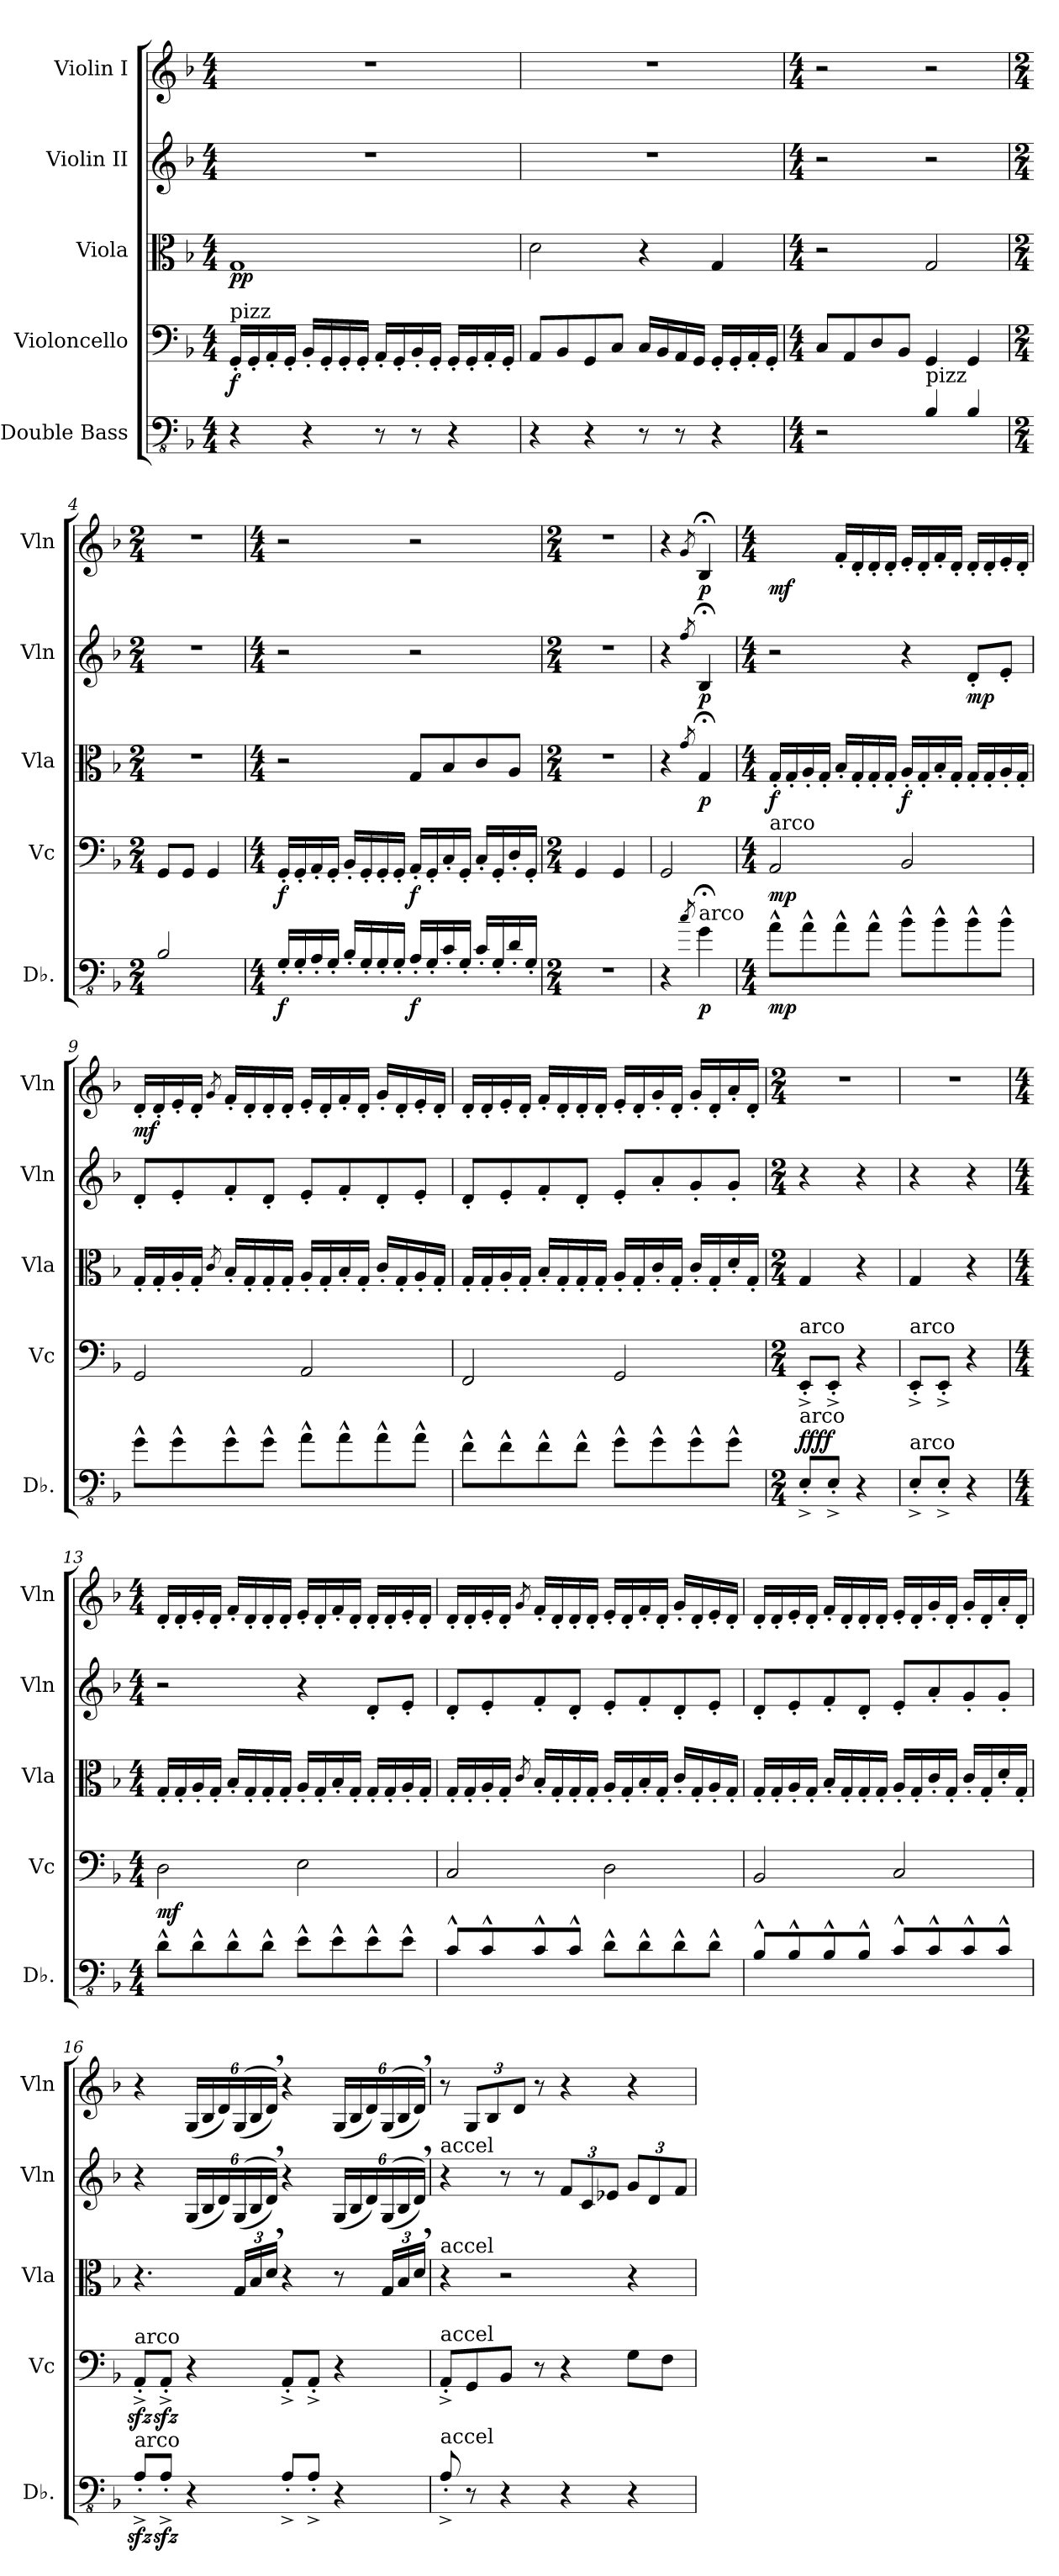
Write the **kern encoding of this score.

**kern	**dynam	**kern	**dynam	**kern	**dynam	**kern	**dynam	**kern	**dynam
*part5	*part5	*part4	*part4	*part3	*part3	*part2	*part2	*part1	*part1
*staff5	*staff5	*staff4	*staff4	*staff3	*staff3	*staff2	*staff2	*staff1	*staff1
*I"Double Bass	*	*I"Violoncello	*	*I"Viola	*	*I"Violin II	*	*I"Violin I	*
*I'Db.	*	*I'Vc	*	*I'Vla	*	*I'Vln	*	*I'Vln	*
*clefFv4	*	*clefF4	*	*clefC3	*	*clefG2	*	*clefG2	*
*ITrd7c12	*	*	*	*	*	*	*	*	*
*k[b-]	*	*k[b-]	*	*k[b-]	*	*k[b-]	*	*k[b-]	*
*M4/4	*	*M4/4	*	*M4/4	*	*M4/4	*	*M4/4	*
*MM45	*	*MM45	*	*MM45	*	*MM45	*	*MM45	*
=1	=1	=1	=1	=1	=1	=1	=1	=1	=1
!	!	!LO:TX:a:t=pizz	!	!	!	!	!	!	!
!	!	!	!LO:DY:b	!	!LO:DY:b	!	!	!	!
4r	.	16GG'/LL	f	1G	pp	1r	.	1r	.
.	.	16GG'/	.	.	.	.	.	.	.
.	.	16AA'/	.	.	.	.	.	.	.
.	.	16GG'/JJ	.	.	.	.	.	.	.
4r	.	16BB-'/LL	.	.	.	.	.	.	.
.	.	16GG'/	.	.	.	.	.	.	.
.	.	16GG'/	.	.	.	.	.	.	.
.	.	16GG'/JJ	.	.	.	.	.	.	.
8r	.	16AA'/LL	.	.	.	.	.	.	.
.	.	16GG'/	.	.	.	.	.	.	.
8r	.	16BB-'/	.	.	.	.	.	.	.
.	.	16GG'/JJ	.	.	.	.	.	.	.
4r	.	16GG'/LL	.	.	.	.	.	.	.
.	.	16GG'/	.	.	.	.	.	.	.
.	.	16AA'/	.	.	.	.	.	.	.
.	.	16GG'/JJ	.	.	.	.	.	.	.
=2	=2	=2	=2	=2	=2	=2	=2	=2	=2
4r	.	8AA/L	.	2d\	.	1r	.	1r	.
.	.	8BB-/	.	.	.	.	.	.	.
4r	.	8GG/	.	.	.	.	.	.	.
.	.	8C/J	.	.	.	.	.	.	.
8r	.	16C/LL	.	4r	.	.	.	.	.
.	.	16BB-/	.	.	.	.	.	.	.
8r	.	16AA/	.	.	.	.	.	.	.
.	.	16GG/JJ	.	.	.	.	.	.	.
4r	.	16GG'/LL	.	4G/	.	.	.	.	.
.	.	16GG'/	.	.	.	.	.	.	.
.	.	16AA'/	.	.	.	.	.	.	.
.	.	16GG'/JJ	.	.	.	.	.	.	.
=3	=3	=3	=3	=3	=3	=3	=3	=3	=3
*M4/4	*	*M4/4	*	*M4/4	*	*M4/4	*	*M4/4	*
2r	.	8C/L	.	2r	.	2r	.	2r	.
.	.	8AA/	.	.	.	.	.	.	.
.	.	8D/	.	.	.	.	.	.	.
.	.	8BB-/J	.	.	.	.	.	.	.
!LO:TX:a:t=pizz	!	!	!	!	!	!	!	!	!
4BBB-/	.	4GG/	.	2G/	.	2r	.	2r	.
4BBB-/	.	4GG/	.	.	.	.	.	.	.
!!LO:LB:g=z
=4	=4	=4	=4	=4	=4	=4	=4	=4	=4
*M2/4	*	*M2/4	*	*M2/4	*	*M2/4	*	*M2/4	*
2BBB-/	.	8GG/L	.	2r	.	2r	.	2r	.
.	.	8GG/J	.	.	.	.	.	.	.
.	.	4GG/	.	.	.	.	.	.	.
=5	=5	=5	=5	=5	=5	=5	=5	=5	=5
*M4/4	*	*M4/4	*	*M4/4	*	*M4/4	*	*M4/4	*
!	!LO:DY:b	!	!LO:DY:b	!	!	!	!	!	!
16GGG'/LL	f	16GG'/LL	f	2r	.	2r	.	2r	.
16GGG'/	.	16GG'/	.	.	.	.	.	.	.
16AAA'/	.	16AA'/	.	.	.	.	.	.	.
16GGG'/JJ	.	16GG'/JJ	.	.	.	.	.	.	.
16BBB-'/LL	.	16BB-'/LL	.	.	.	.	.	.	.
16GGG'/	.	16GG'/	.	.	.	.	.	.	.
16GGG'/	.	16GG'/	.	.	.	.	.	.	.
16GGG'/JJ	.	16GG'/JJ	.	.	.	.	.	.	.
!	!LO:DY:b	!	!LO:DY:b	!	!	!	!	!	!
16AAA'/LL	f	16AA'/LL	f	8G/L	.	2r	.	2r	.
16GGG'/	.	16GG'/	.	.	.	.	.	.	.
16CC'/	.	16C'/	.	8B-/	.	.	.	.	.
16GGG'/JJ	.	16GG'/JJ	.	.	.	.	.	.	.
16CC'/LL	.	16C'/LL	.	8c/	.	.	.	.	.
16GGG'/	.	16GG'/	.	.	.	.	.	.	.
16DD'/	.	16D'/	.	8A/J	.	.	.	.	.
16GGG'/JJ	.	16GG'/JJ	.	.	.	.	.	.	.
=6	=6	=6	=6	=6	=6	=6	=6	=6	=6
*M2/4	*	*M2/4	*	*M2/4	*	*M2/4	*	*M2/4	*
2r	.	4GG/	.	2r	.	2r	.	2r	.
.	.	4GG/	.	.	.	.	.	.	.
=7	=7	=7	=7	=7	=7	=7	=7	=7	=7
4r	.	2GG/	.	4r	.	4r	.	4r	.
8qC/	.	.	.	8qg/	.	8qff/	.	8qg/	.
!LO:TX:a:t=arco	!	!	!	!	!	!	!	!	!
!	!LO:DY:b	!	!	!	!LO:DY:b	!	!LO:DY:b	!	!LO:DY:b
4GG;<\	p	.	.	4G;</	p	4B-;</	p	4B-;</	p
!!LO:PB:g=z
=8	=8	=8	=8	=8	=8	=8	=8	=8	=8
*M4/4	*	*M4/4	*	*M4/4	*	*M4/4	*	*M4/4	*
*	*	*	*	*	*	*	*	*MM100	*
!	!	!LO:TX:a:t=arco	!	!	!	!	!	!	!
!	!LO:DY:b	!	!LO:DY:b	!	!LO:DY:b	!	!	!	!LO:DY:b
8AA^^\L	mp	2AA/	mp	16G'/LL	f	2r	.	16d'/LLyy	mf
.	.	.	.	16G'/	.	.	.	16d'/	.
8AA^^\	.	.	.	16A'/	.	.	.	16e'/	.
.	.	.	.	16G'/JJ	.	.	.	16d'/JJ	.
8AA^^\	.	.	.	16B-'/LL	.	.	.	16f'/LL	.
.	.	.	.	16G'/	.	.	.	16d'/	.
8AA^^\J	.	.	.	16G'/	.	.	.	16d'/	.
.	.	.	.	16G'/JJ	.	.	.	16d'/JJ	.
!	!	!	!	!	!LO:DY:b	!	!	!	!
8BB-^^\L	.	2BB-/	.	16A'/LL	f	4r	.	16e'/LL	.
.	.	.	.	16G'/	.	.	.	16d'/	.
8BB-^^\	.	.	.	16B-'/	.	.	.	16f'/	.
.	.	.	.	16G'/JJ	.	.	.	16d'/JJ	.
!	!	!	!	!	!	!	!LO:DY:b	!	!
8BB-^^\	.	.	.	16G'/LL	.	8d'/L	mp	16d'/LL	.
.	.	.	.	16G'/	.	.	.	16d'/	.
8BB-^^\J	.	.	.	16A'/	.	8e'/J	.	16e'/	.
.	.	.	.	16G'/JJ	.	.	.	16d'/JJ	.
=9	=9	=9	=9	=9	=9	=9	=9	=9	=9
!	!	!	!	!	!	!	!	!	!LO:DY:b
8GG^^\L	.	2GG/	.	16G'/LL	.	8d'/L	.	16d'/LL	mf
.	.	.	.	16G'/	.	.	.	16d'/	.
8GG^^\	.	.	.	16A'/	.	8e'/	.	16e'/	.
.	.	.	.	16G'/JJ	.	.	.	16d'/JJ	.
.	.	.	.	8qc/	.	.	.	8qg/	.
8GG^^\	.	.	.	16B-'/LL	.	8f'/	.	16f'/LL	.
.	.	.	.	16G'/	.	.	.	16d'/	.
8GG^^\J	.	.	.	16G'/	.	8d'/J	.	16d'/	.
.	.	.	.	16G'/JJ	.	.	.	16d'/JJ	.
8AA^^\L	.	2AA/	.	16A'/LL	.	8e'/L	.	16e'/LL	.
.	.	.	.	16G'/	.	.	.	16d'/	.
8AA^^\	.	.	.	16B-'/	.	8f'/	.	16f'/	.
.	.	.	.	16G'/JJ	.	.	.	16d'/JJ	.
8AA^^\	.	.	.	16c'/LL	.	8d'/	.	16g'/LL	.
.	.	.	.	16G'/	.	.	.	16d'/	.
8AA^^\J	.	.	.	16A'/	.	8e'/J	.	16e'/	.
.	.	.	.	16G'/JJ	.	.	.	16d'/JJ	.
!!LO:LB:g=z
=10	=10	=10	=10	=10	=10	=10	=10	=10	=10
8FF^^\L	.	2FF/	.	16G'/LL	.	8d'/L	.	16d'/LL	.
.	.	.	.	16G'/	.	.	.	16d'/	.
8FF^^\	.	.	.	16A'/	.	8e'/	.	16e'/	.
.	.	.	.	16G'/JJ	.	.	.	16d'/JJ	.
8FF^^\	.	.	.	16B-'/LL	.	8f'/	.	16f'/LL	.
.	.	.	.	16G'/	.	.	.	16d'/	.
8FF^^\J	.	.	.	16G'/	.	8d'/J	.	16d'/	.
.	.	.	.	16G'/JJ	.	.	.	16d'/JJ	.
8GG^^\L	.	2GG/	.	16A'/LL	.	8e'/L	.	16e'/LL	.
.	.	.	.	16G'/	.	.	.	16d'/	.
8GG^^\	.	.	.	16c'/	.	8a'/	.	16g'/	.
.	.	.	.	16G'/JJ	.	.	.	16d'/JJ	.
8GG^^\	.	.	.	16c'/LL	.	8g'/	.	16g'/LL	.
.	.	.	.	16G'/	.	.	.	16d'/	.
8GG^^\J	.	.	.	16d'/	.	8g'/J	.	16a'/	.
.	.	.	.	16G'/JJ	.	.	.	16d'/JJ	.
=11	=11	=11	=11	=11	=11	=11	=11	=11	=11
*M2/4	*	*M2/4	*	*M2/4	*	*M2/4	*	*M2/4	*
!	!	!LO:TX:a:t=arco	!	!	!	!	!	!	!
!LO:TX:a:t=arco	!	!	!	!	!	!	!	!	!
!	!LO:DY:b	!	!	!	!	!	!	!	!
!	!LO:DY:n=1:a	!	!	!	!	!	!	!	!
8EEE'^/L	ff ff	8EE'^/L	.	4G/	.	4r	.	2r	.
8EEE^'/J	.	8EE^'/J	.	.	.	.	.	.	.
4r	.	4r	.	4r	.	4r	.	.	.
=12	=12	=12	=12	=12	=12	=12	=12	=12	=12
!	!	!LO:TX:a:t=arco	!	!	!	!	!	!	!
!LO:TX:a:t=arco	!	!	!	!	!	!	!	!	!
8EEE'^/L	.	8EE'^/L	.	4G/	.	4r	.	2r	.
8EEE^'/J	.	8EE^'/J	.	.	.	.	.	.	.
4r	.	4r	.	4r	.	4r	.	.	.
=13	=13	=13	=13	=13	=13	=13	=13	=13	=13
*M4/4	*	*M4/4	*	*M4/4	*	*M4/4	*	*M4/4	*
!	!	!	!LO:DY:b	!	!	!	!	!	!
8DD^^\L	.	2D\	mf	16G'/LL	.	2r	.	16d'/LL	.
.	.	.	.	16G'/	.	.	.	16d'/	.
8DD^^\	.	.	.	16A'/	.	.	.	16e'/	.
.	.	.	.	16G'/JJ	.	.	.	16d'/JJ	.
8DD^^\	.	.	.	16B-'/LL	.	.	.	16f'/LL	.
.	.	.	.	16G'/	.	.	.	16d'/	.
8DD^^\J	.	.	.	16G'/	.	.	.	16d'/	.
.	.	.	.	16G'/JJ	.	.	.	16d'/JJ	.
8EE^^\L	.	2E\	.	16A'/LL	.	4r	.	16e'/LL	.
.	.	.	.	16G'/	.	.	.	16d'/	.
8EE^^\	.	.	.	16B-'/	.	.	.	16f'/	.
.	.	.	.	16G'/JJ	.	.	.	16d'/JJ	.
8EE^^\	.	.	.	16G'/LL	.	8d'/L	.	16d'/LL	.
.	.	.	.	16G'/	.	.	.	16d'/	.
8EE^^\J	.	.	.	16A'/	.	8e'/J	.	16e'/	.
.	.	.	.	16G'/JJ	.	.	.	16d'/JJ	.
!!LO:PB:g=z
=14	=14	=14	=14	=14	=14	=14	=14	=14	=14
8CC^^/L	.	2C/	.	16G'/LL	.	8d'/L	.	16d'/LL	.
.	.	.	.	16G'/	.	.	.	16d'/	.
8CC^^/	.	.	.	16A'/	.	8e'/	.	16e'/	.
.	.	.	.	16G'/JJ	.	.	.	16d'/JJ	.
.	.	.	.	8qc/	.	.	.	8qg/	.
8CC^^/	.	.	.	16B-'/LL	.	8f'/	.	16f'/LL	.
.	.	.	.	16G'/	.	.	.	16d'/	.
8CC^^/J	.	.	.	16G'/	.	8d'/J	.	16d'/	.
.	.	.	.	16G'/JJ	.	.	.	16d'/JJ	.
8DD^^\L	.	2D\	.	16A'/LL	.	8e'/L	.	16e'/LL	.
.	.	.	.	16G'/	.	.	.	16d'/	.
8DD^^\	.	.	.	16B-'/	.	8f'/	.	16f'/	.
.	.	.	.	16G'/JJ	.	.	.	16d'/JJ	.
8DD^^\	.	.	.	16c'/LL	.	8d'/	.	16g'/LL	.
.	.	.	.	16G'/	.	.	.	16d'/	.
8DD^^\J	.	.	.	16A'/	.	8e'/J	.	16e'/	.
.	.	.	.	16G'/JJ	.	.	.	16d'/JJ	.
=15	=15	=15	=15	=15	=15	=15	=15	=15	=15
8BBB-^^/L	.	2BB-/	.	16G'/LL	.	8d'/L	.	16d'/LL	.
.	.	.	.	16G'/	.	.	.	16d'/	.
8BBB-^^/	.	.	.	16A'/	.	8e'/	.	16e'/	.
.	.	.	.	16G'/JJ	.	.	.	16d'/JJ	.
8BBB-^^/	.	.	.	16B-'/LL	.	8f'/	.	16f'/LL	.
.	.	.	.	16G'/	.	.	.	16d'/	.
8BBB-^^/J	.	.	.	16G'/	.	8d'/J	.	16d'/	.
.	.	.	.	16G'/JJ	.	.	.	16d'/JJ	.
8CC^^/L	.	2C/	.	16A'/LL	.	8e'/L	.	16e'/LL	.
.	.	.	.	16G'/	.	.	.	16d'/	.
8CC^^/	.	.	.	16c'/	.	8a'/	.	16g'/	.
.	.	.	.	16G'/JJ	.	.	.	16d'/JJ	.
8CC^^/	.	.	.	16c'/LL	.	8g'/	.	16g'/LL	.
.	.	.	.	16G'/	.	.	.	16d'/	.
8CC^^/J	.	.	.	16d'/	.	8g'/J	.	16a'/	.
.	.	.	.	16G'/JJ	.	.	.	16d'/JJ	.
!!LO:LB:g=z
=16	=16	=16	=16	=16	=16	=16	=16	=16	=16
!	!	!LO:TX:a:t=arco	!	!	!	!	!	!	!
!LO:TX:a:t=arco	!	!	!	!	!	!	!	!	!
8AAAzz<'^/L	.	8AAzz<'^/L	.	4.r	.	4r	.	4r	.
8AAAzz<^'/J	.	8AAzz<^'/J	.	.	.	.	.	.	.
*	*	*	*	*	*	*Xbrackettup	*	*Xbrackettup	*
4r	.	4r	.	.	.	(24G/LL	.	(24G/LL	.
.	.	.	.	.	.	24B-/	.	24B-/	.
.	.	.	.	.	.	24d/)	.	24d/)	.
*	*	*	*	*Xbrackettup	*	*	*	*	*
.	.	.	.	24G/LL	.	((24G/	.	((24G/	.
.	.	.	.	24B-/	.	24B-/	.	24B-/	.
.	.	.	.	24d,/JJ	.	24d,/JJ))	.	24d,/JJ))	.
8AAA'^/L	.	8AA'^/L	.	4r	.	4r	.	4r	.
8AAA^'/J	.	8AA^'/J	.	.	.	.	.	.	.
4r	.	4r	.	8r	.	(24G/LL	.	(24G/LL	.
.	.	.	.	.	.	24B-/	.	24B-/	.
.	.	.	.	.	.	24d/)	.	24d/)	.
.	.	.	.	24G/LL	.	((24G/	.	((24G/	.
.	.	.	.	24B-/	.	24B-/	.	24B-/	.
.	.	.	.	24d,/JJ	.	24d,/JJ))	.	24d,/JJ))	.
=17	=17	=17	=17	=17	=17	=17	=17	=17	=17
!	!	!	!	!	!	!LO:TX:a:t=accel	!	!	!
!	!	!	!	!LO:TX:a:t=accel	!	!	!	!	!
!	!	!LO:TX:a:t=accel	!	!	!	!	!	!	!
!LO:TX:a:t=accel	!	!	!	!	!	!	!	!	!
8AAA'^/	.	8AA'^/L	.	4r	.	4r	.	8r	.
*	*	*	*	*	*	*	*	*MM90	*
8r	.	8GG/	.	.	.	.	.	12G/L	.
.	.	.	.	.	.	.	.	12B-/	.
4r	.	8BB-/J	.	2r	.	8r	.	.	.
.	.	.	.	.	.	.	.	12d/J	.
*	*	*	*	*	*	*	*	*MM95	*
.	.	8r	.	.	.	8r	.	8r	.
4r	.	4r	.	.	.	12f/L	.	4r	.
.	.	.	.	.	.	12c/	.	.	.
.	.	.	.	.	.	12e-X/J	.	.	.
4r	.	8G\L	.	4r	.	12g/L	.	4r	.
.	.	.	.	.	.	12d/	.	.	.
.	.	8F\J	.	.	.	.	.	.	.
.	.	.	.	.	.	12f/J	.	.	.
=	=	=	=	=	=	=	=	=	=
*-	*-	*-	*-	*-	*-	*-	*-	*-	*-
